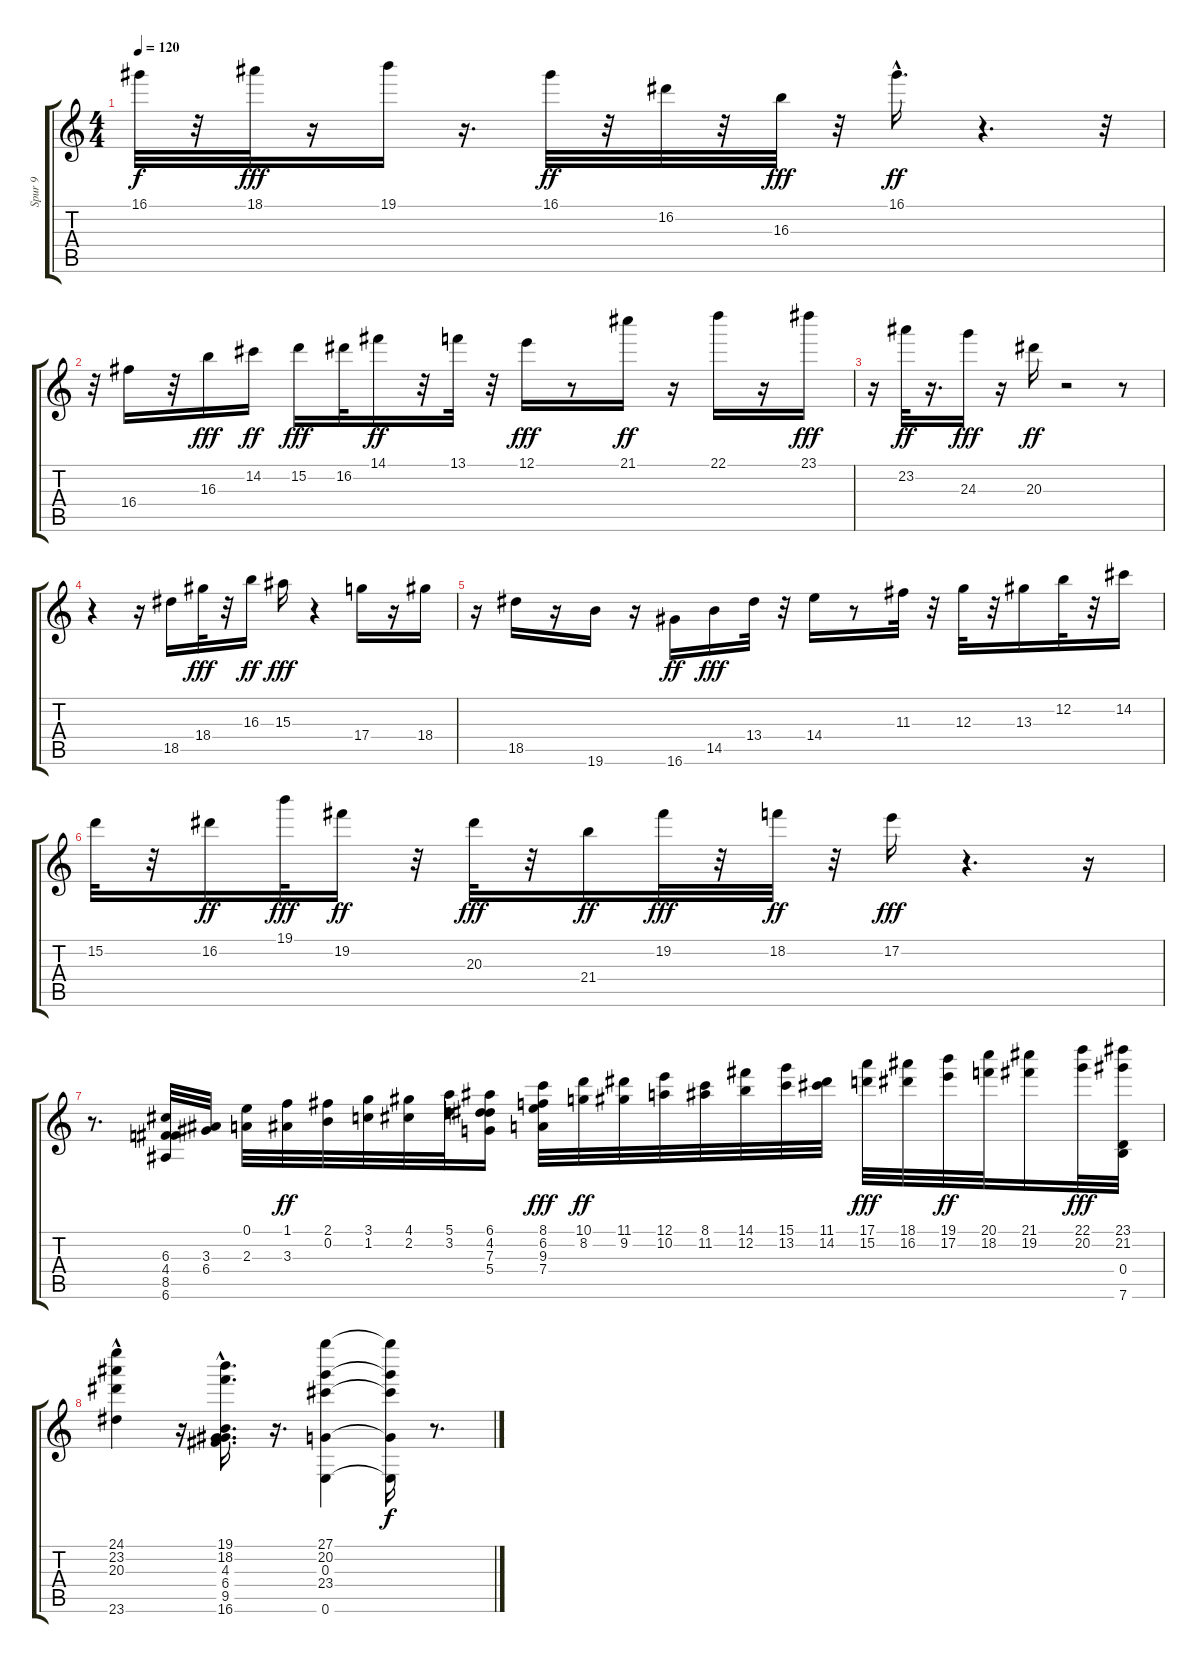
\track ("Spur 9" "Spur 9") {instrument acousticguitarnylon}
\staff {score tabs}
\tuning (E4 B3 G3 D3 A2 E2) {hide}
\ts (4 4)
\tempo 120
\clef g2
\ks c
16.1{t}.32{dy f} r.32 18.1.32{dy fff} r.16 19.1.16 r.16{d} 16.1.32{dy ff} r.32 16.2.32 r.32 16.3.32{dy fff} r.32 16.1{hac}.16{d dy ff} r.4{d} r.32 |
r.32 16.4.16 r.32 16.3.16{dy fff} 14.2.16{dy ff} 15.2.16{dy fff} 16.2.32 14.1.16{dy ff} r.32 13.1.32 r.32 12.1.16{dy fff} r.8 21.1.16{dy ff} r.16 22.1.16 r.16 23.1.16{dy fff} |
r.16 23.2.32{dy ff} r.16{d} 24.3.16{dy fff} r.16 20.3.16{dy ff} r.2 r.8 |
r.4 r.16 18.5.16 18.4.32{dy fff} r.32 16.3.16{dy ff} 15.3.16{dy fff} r.4 17.4.16 r.16 18.4.16 |
r.16 18.5.16 r.16 19.6.16 r.16 16.6.16{dy ff} 14.5.16{dy fff} 13.4.32 r.32 14.4.16 r.8 11.3.32 r.32 12.3.32 r.32 13.3.16 12.2.32 r.32 14.2.16 |
15.2.32 r.32 16.2.16{dy ff} 19.1.32{dy fff} 19.2.16{dy ff} r.32 20.3.32{dy fff} r.32 21.4.16{dy ff} 19.2.32{dy fff} r.32 18.2.32{dy ff} r.32 17.2.16{dy fff} r.4{d} r.16 |
r.8{d} (6.3 4.4 8.5 6.6).32 (3.3 6.4).32 (0.1 2.3).32 (1.1 3.3).32{dy ff} (2.1 0.2).32 (3.1 1.2).32 (4.1 2.2).32 (5.1 3.2).32 (6.1 4.2 7.3 5.4).16 (8.1 6.2 9.3 7.4).32{dy fff} (10.1 8.2).32{dy ff} (11.1 9.2).32 (12.1 10.2).32 (8.1 11.2).32 (14.1 12.2).32 (15.1 13.2).32 (11.1 14.2).32 (17.1 15.2).32{dy fff} (18.1 16.2).32 (19.1 17.2).32{dy ff} (20.1 18.2).32 (21.1 19.2).16 (22.1 20.2).32{dy fff} (23.1 21.2 0.4 7.6).32 |
(24.1{hac} 23.2 20.3 23.6).4 r.16 (19.1 18.2 4.3{hac} 6.4 9.5 16.6).16{d} r.16{d} (27.1 20.2 0.3 23.4 0.6).4 (27.1{t} 20.2{t} 0.3{t} 23.4{t} 0.6{t}).16{dy f} r.8{d}
